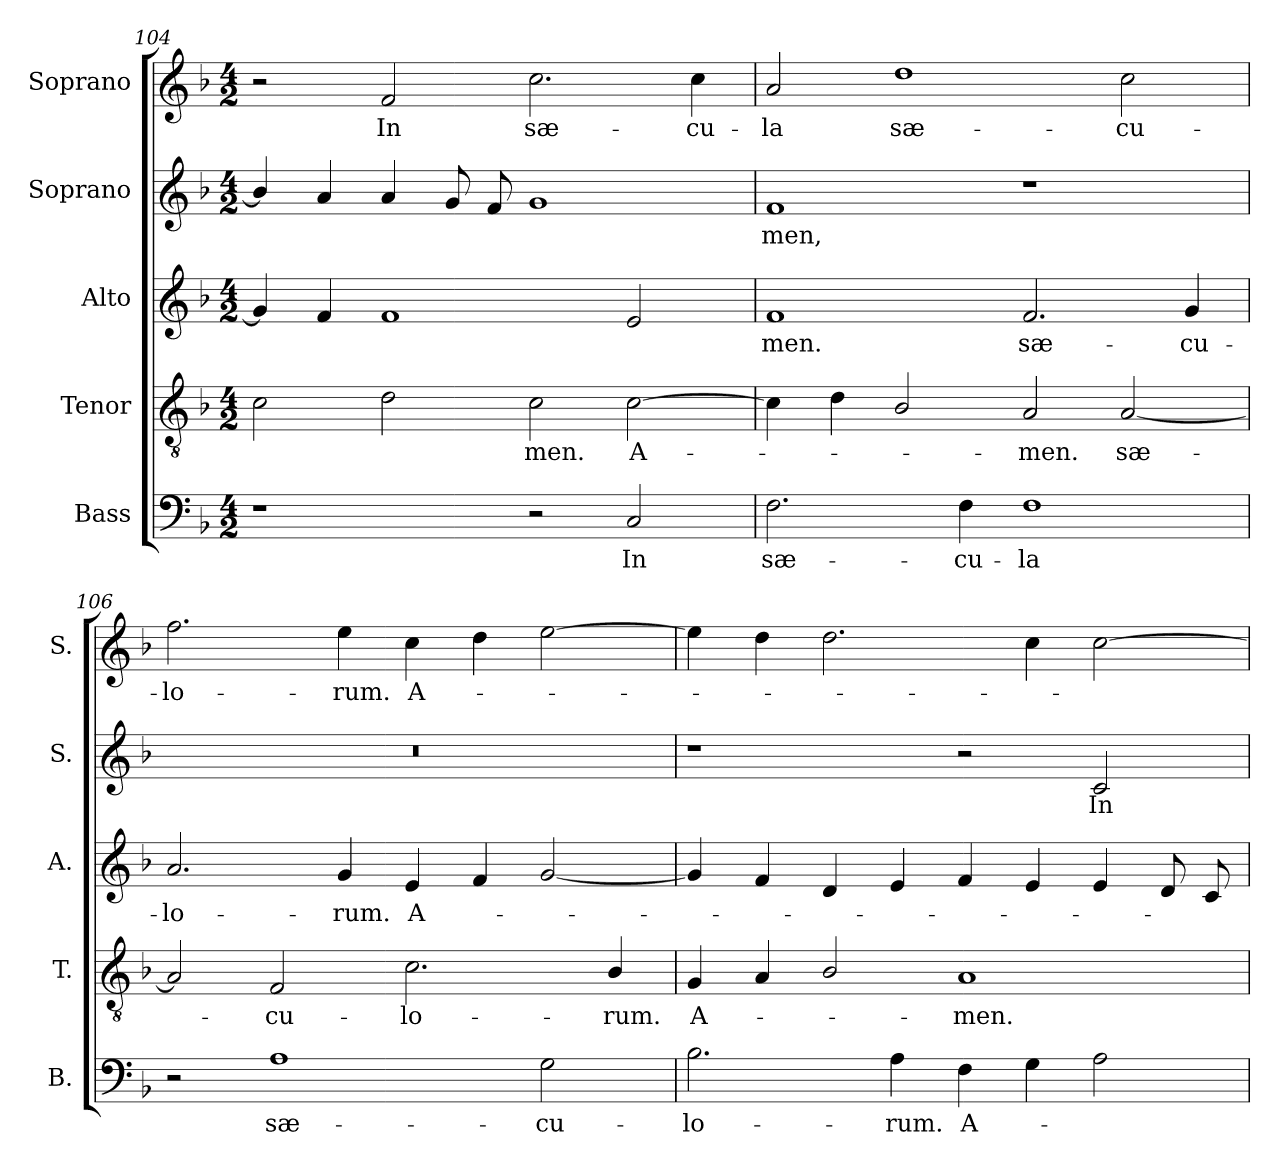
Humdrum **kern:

**kern	**text	**kern	**text	**kern	**text	**kern	**text	**kern	**text
*part5	*part5	*part4	*part4	*part3	*part3	*part2	*part2	*part1	*part1
*staff5	*staff5	*staff4	*staff4	*staff3	*staff3	*staff2	*staff2	*staff1	*staff1
*I"Bass	*	*I"Tenor	*	*I"Alto	*	*I"Soprano	*	*I"Soprano	*
*I'B.	*	*I'T.	*	*I'A.	*	*I'S.	*	*I'S.	*
*clefF4	*	*clefGv2	*	*clefG2	*	*clefG2	*	*clefG2	*
*	*	*ITrd7c12	*	*	*	*	*	*	*
*k[b-]	*	*k[b-]	*	*k[b-]	*	*k[b-]	*	*k[b-]	*
*F:	*	*F:	*	*F:	*	*F:	*	*F:	*
*M4/2	*	*M4/2	*	*M4/2	*	*M4/2	*	*M4/2	*
=104	=104	=104	=104	=104	=104	=104	=104	=104	=104
1r	.	2Ci\	.	4gi/]	.	4b-i/]	.	2r	.
.	.	.	.	4fi/	.	4ai/	.	.	.
!	!	!	!	!	!	!	!	!	!LO:LY:b:color=#000000
.	.	2Di\	.	1fi	.	4ai/	.	2fi/	In
.	.	.	.	.	.	8gi/	.	.	.
.	.	.	.	.	.	8fi/	.	.	.
!	!	!	!LO:LY:b:color=#000000	!	!	!	!	!	!
!	!	!	!	!	!	!	!	!	!LO:LY:b:color=#000000
2r	.	2Ci\	-men.	.	.	1gi	.	2.cci\	sæ-
!	!LO:LY:b:color=#000000	!	!	!	!	!	!	!	!
!	!	!	!LO:LY:b:color=#000000	!	!	!	!	!	!
2Ci/	In	[2Ci\	A-	2ei/	.	.	.	.	.
!	!	!	!	!	!	!	!	!	!LO:LY:b:color=#000000
.	.	.	.	.	.	.	.	4cci\	-cu-
=105	=105	=105	=105	=105	=105	=105	=105	=105	=105
!	!LO:LY:b:color=#000000	!	!	!	!	!	!	!	!
!	!	!	!	!	!LO:LY:b:color=#000000	!	!	!	!
!	!	!	!	!	!	!	!LO:LY:b:color=#000000	!	!
!	!	!	!	!	!	!	!	!	!LO:LY:b:color=#000000
2.Fi\	sæ-	4Ci\]	.	1fi	-men.	1fi	-men,	2ai/	-la
.	.	4Di\	.	.	.	.	.	.	.
!	!	!	!	!	!	!	!	!	!LO:LY:b:color=#000000
.	.	2BB-i/	.	.	.	.	.	1ddi	sæ-
!	!LO:LY:b:color=#000000	!	!	!	!	!	!	!	!
4Fi\	-cu-	.	.	.	.	.	.	.	.
!	!LO:LY:b:color=#000000	!	!	!	!	!	!	!	!
!	!	!	!LO:LY:b:color=#000000	!	!	!	!	!	!
!	!	!	!	!	!LO:LY:b:color=#000000	!	!	!	!
1Fi	-la	2AAi/	-men.	2.fi/	sæ-	1r	.	.	.
!	!	!	!LO:LY:b:color=#000000	!	!	!	!	!	!
!	!	!	!	!	!	!	!	!	!LO:LY:b:color=#000000
.	.	[2AAi/	sæ-	.	.	.	.	2cci\	-cu-
!	!	!	!	!	!LO:LY:b:color=#000000	!	!	!	!
.	.	.	.	4gi/	-cu-	.	.	.	.
!!LO:PB:g=z
=106	=106	=106	=106	=106	=106	=106	=106	=106	=106
!	!	!	!	!	!LO:LY:b:color=#000000	!LO:N:vis=1	!	!	!
!	!	!	!	!	!	!	!	!	!LO:LY:b:color=#000000
2r	.	2AAi/]	.	2.ai/	-lo-	0r	.	2.ffi\	-lo-
!	!LO:LY:b:color=#000000	!	!	!	!	!	!	!	!
!	!	!	!LO:LY:b:color=#000000	!	!	!	!	!	!
1Ai	sæ-	2FFi/	-cu-	.	.	.	.	.	.
!	!	!	!	!	!LO:LY:b:color=#000000	!	!	!	!
!	!	!	!	!	!	!	!	!	!LO:LY:b:color=#000000
.	.	.	.	4gi/	-rum.	.	.	4eei\	-rum.
!	!	!	!LO:LY:b:color=#000000	!	!	!	!	!	!
!	!	!	!	!	!LO:LY:b:color=#000000	!	!	!	!
!	!	!	!	!	!	!	!	!	!LO:LY:b:color=#000000
.	.	2.Ci\	-lo-	4ei/	A-	.	.	4cci\	A-
.	.	.	.	4fi/	.	.	.	4ddi\	.
!	!LO:LY:b:color=#000000	!	!	!	!	!	!	!	!
2Gi\	-cu-	.	.	[2gi/	.	.	.	[2eei\	.
!	!	!	!LO:LY:b:color=#000000	!	!	!	!	!	!
.	.	4BB-i/	-rum.	.	.	.	.	.	.
=107	=107	=107	=107	=107	=107	=107	=107	=107	=107
!	!LO:LY:b:color=#000000	!	!	!	!	!	!	!	!
!	!	!	!LO:LY:b:color=#000000	!	!	!	!	!	!
2.B-i\	-lo-	4GGi/	A-	4gi/]	.	1r	.	4eei\]	.
.	.	4AAi/	.	4fi/	.	.	.	4ddi\	.
.	.	2BB-i/	.	4di/	.	.	.	2.ddi\	.
!	!LO:LY:b:color=#000000	!	!	!	!	!	!	!	!
4Ai\	-rum.	.	.	4ei/	.	.	.	.	.
!	!LO:LY:b:color=#000000	!	!	!	!	!	!	!	!
!	!	!	!LO:LY:b:color=#000000	!	!	!	!	!	!
4Fi\	A-	1AAi	-men.	4fi/	.	2r	.	.	.
4Gi\	.	.	.	4ei/	.	.	.	4cci\	.
!	!	!	!	!	!	!	!LO:LY:b:color=#000000	!	!
2Ai\	.	.	.	4ei/	.	2ci/	In	[2cci\	.
.	.	.	.	8di/	.	.	.	.	.
.	.	.	.	8ci/	.	.	.	.	.
=	=	=	=	=	=	=	=	=	=
*-	*-	*-	*-	*-	*-	*-	*-	*-	*-
